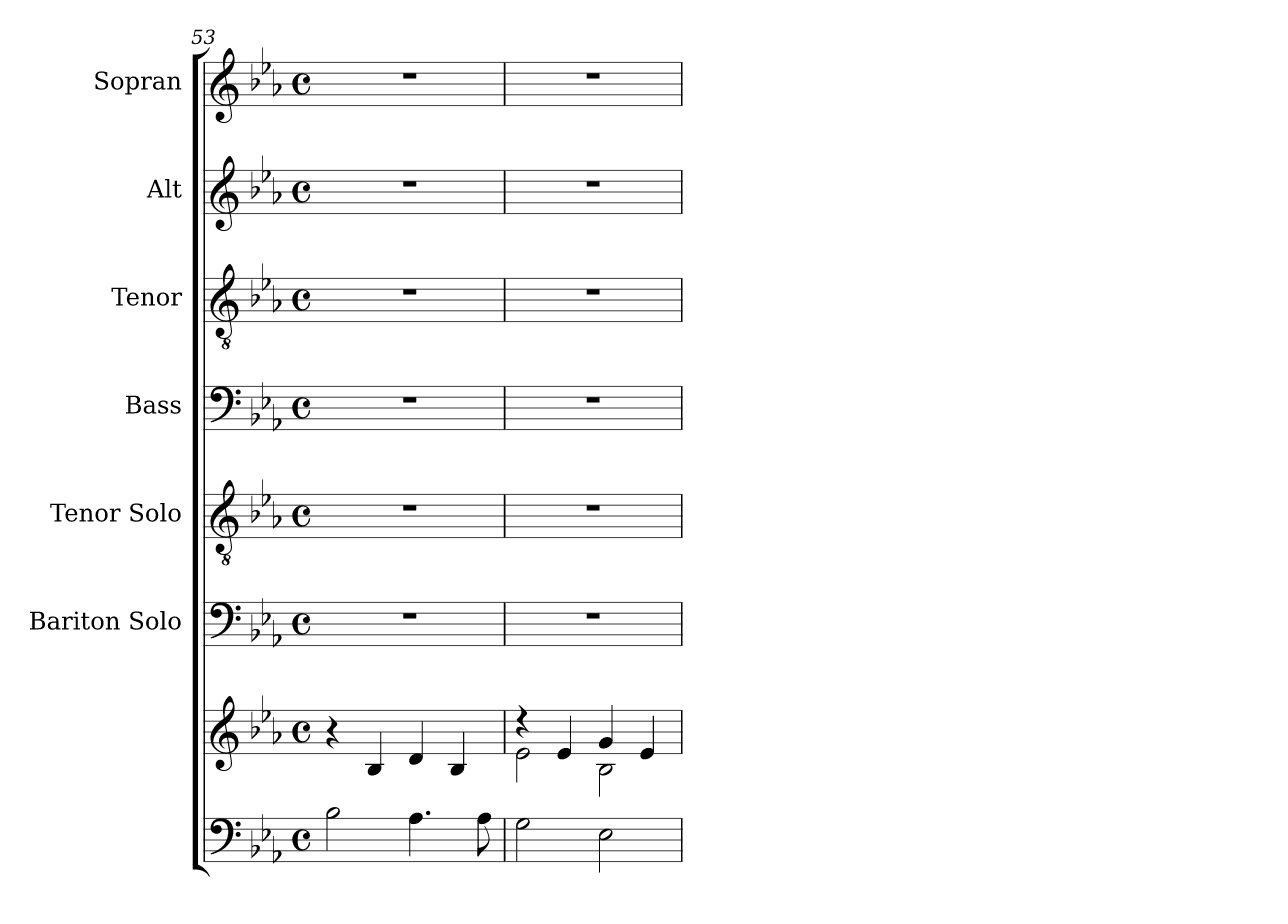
**kern	**kern	**kern	**kern	**kern	**kern	**kern	**kern
*part7	*part7	*part6	*part5	*part4	*part3	*part2	*part1
*staff8	*staff7	*staff6	*staff5	*staff4	*staff3	*staff2	*staff1
*	*	*I"Bariton Solo	*I"Tenor Solo	*I"Bass	*I"Tenor	*I"Alt	*I"Sopran
*	*	*	*	*I'B.	*I'T.	*I'A.	*I'S.
*clefF4	*clefG2	*clefF4	*clefGv2	*clefF4	*clefGv2	*clefG2	*clefG2
*k[b-e-a-]	*k[b-e-a-]	*k[b-e-a-]	*k[b-e-a-]	*k[b-e-a-]	*k[b-e-a-]	*k[b-e-a-]	*k[b-e-a-]
*E-:	*E-:	*E-:	*E-:	*E-:	*E-:	*E-:	*E-:
*M4/4	*M4/4	*M4/4	*M4/4	*M4/4	*M4/4	*M4/4	*M4/4
*met(c)	*met(c)	*met(c)	*met(c)	*met(c)	*met(c)	*met(c)	*met(c)
=53	=53	=53	=53	=53	=53	=53	=53
2B-\	4r	1r	1r	1r	1r	1r	1r
.	4B-/	.	.	.	.	.	.
4.A-\	4d/	.	.	.	.	.	.
.	4B-/	.	.	.	.	.	.
8A-\	.	.	.	.	.	.	.
!!LO:PB:g=z
=54	=54	=54	=54	=54	=54	=54	=54
*	*^	*	*	*	*	*	*
2G\	4rcc	2e-\	1r	1r	1r	1r	1r	1r
.	4e-/	.	.	.	.	.	.	.
2E-\	4g/	2B-\	.	.	.	.	.	.
.	4e-/	.	.	.	.	.	.	.
*	*v	*v	*	*	*	*	*	*
=	=	=	=	=	=	=	=
*-	*-	*-	*-	*-	*-	*-	*-
